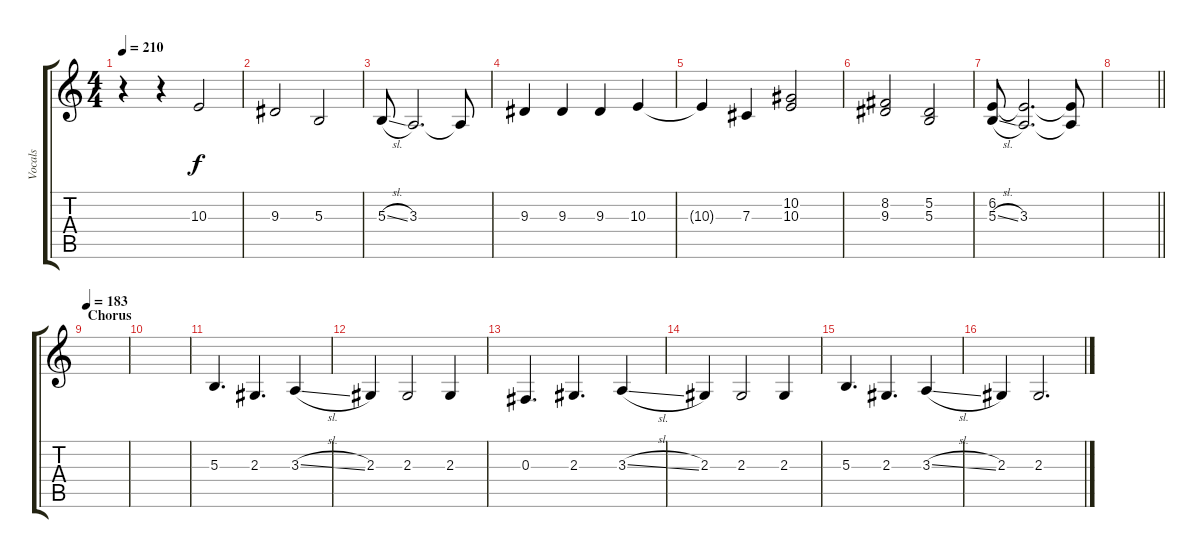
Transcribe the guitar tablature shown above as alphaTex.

\track ("Vocals" "Vocals") {instrument lead2sawtooth}
\staff {score tabs}
\tuning (Eb4 Bb3 Gb3 Db3 Ab2 Db2) {hide}
\ts (4 4)
\tempo 210
\clef g2
\ks c
r.4{dy f} r.4 10.3.2 |
9.3.2 5.3.2 |
5.3{sl}.8 3.3.2{d} 3.3{t}.8 |
9.3.4 9.3.4 9.3.4 10.3.4 |
10.3{t}.4 7.3.4 (10.2 10.3).2 |
(8.2 9.3).2 (5.2 5.3).2 |
(6.2 5.3{sl}).8 (6.2{t} 3.3).2{d} (6.2{t} 3.3{t}).8 |
\barLineRight lightlight
|
\section ("" "Chorus")
\tempo 183
|
|
5.3.4{d} 2.3.4{d} 3.3{sl}.4 |
2.3.4 2.3.2 2.3.4 |
0.3.4{d} 2.3.4{d} 3.3{sl}.4 |
2.3.4 2.3.2 2.3.4 |
5.3.4{d} 2.3.4{d} 3.3{sl}.4 |
2.3.4 2.3.2{d}
